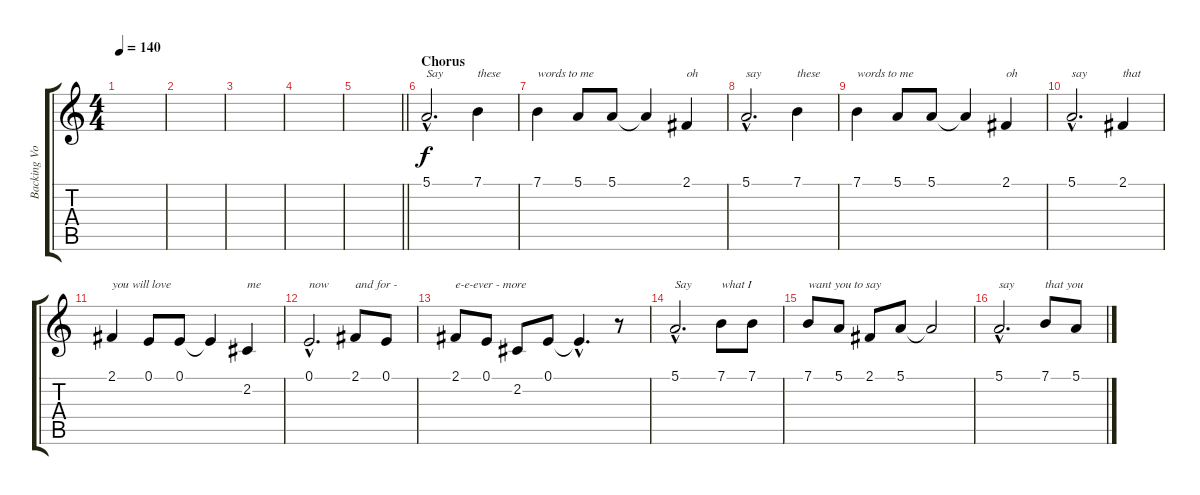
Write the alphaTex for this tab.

\track ("Backing Vocals" "Backing Vo") {instrument choiraahs}
\staff {score tabs}
\tuning (E4 B3 G3 D3 A2 E2) {hide}
\ts (4 4)
\tempo 140
\clef g2
\ks c
|
|
|
|
\barLineRight lightlight
|
\section ("" "Chorus")
5.1{hac}.2{d txt "Say"} 7.1.4{txt "these"} |
7.1.4{txt "words to me"} 5.1.8 5.1.8 5.1{t}.4 2.1.4{txt "oh"} |
5.1{hac}.2{d txt "say"} 7.1.4{txt "these"} |
7.1.4{txt "words to me"} 5.1.8 5.1.8 5.1{t}.4 2.1.4{txt "oh"} |
5.1{hac}.2{d txt "say"} 2.1.4{txt "that"} |
2.1.4{txt "you will love"} 0.1.8 0.1.8 0.1{t}.4 2.2.4{txt "me"} |
0.1{hac}.2{d txt "now"} 2.1.8{txt "and for -"} 0.1.8 |
2.1.8{txt "e-e-ever - more"} 0.1.8 2.2.8 0.1.8 0.1{hac t}.4{d} r.8 |
5.1{hac}.2{d txt "Say"} 7.1.8{txt "what I"} 7.1.8 |
7.1.8{txt "want you to say"} 5.1.8 2.1.8 5.1.8 5.1{t}.2 |
5.1{hac}.2{d txt "say"} 7.1.8{txt "that you"} 5.1.8
